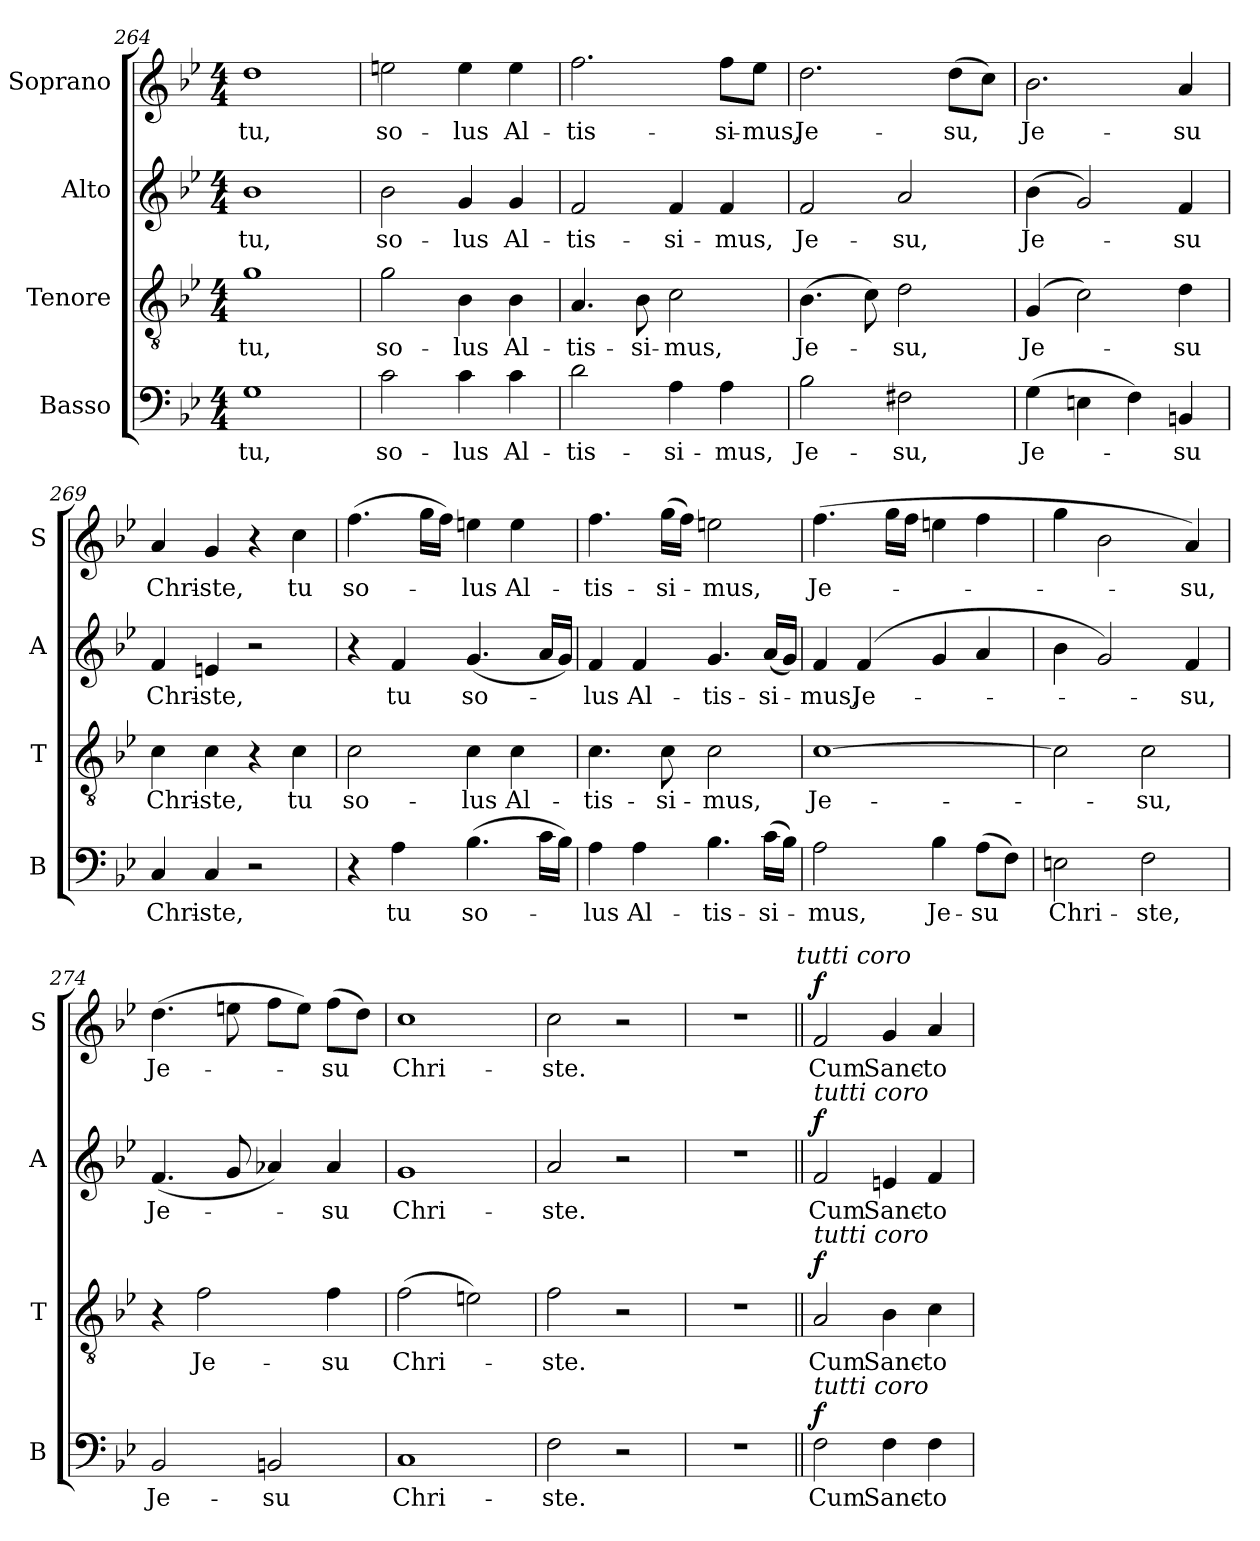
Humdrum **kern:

**kern	**text	**dynam	**kern	**text	**dynam	**kern	**text	**dynam	**kern	**text	**dynam
*part4	*part4	*part4	*part3	*part3	*part3	*part2	*part2	*part2	*part1	*part1	*part1
*staff4	*staff4	*staff4	*staff3	*staff3	*staff3	*staff2	*staff2	*staff2	*staff1	*staff1	*staff1
*I"Basso	*	*	*I"Tenore	*	*	*I"Alto	*	*	*I"Soprano	*	*
*I'B	*	*	*I'T	*	*	*I'A	*	*	*I'S	*	*
!!LO:PB:g=z
*clefF4	*	*	*clefGv2	*	*	*clefG2	*	*	*clefG2	*	*
*k[b-e-]	*	*	*k[b-e-]	*	*	*k[b-e-]	*	*	*k[b-e-]	*	*
*B-:	*	*	*B-:	*	*	*B-:	*	*	*B-:	*	*
*M4/4	*	*	*M4/4	*	*	*M4/4	*	*	*M4/4	*	*
=264	=264	=264	=264	=264	=264	=264	=264	=264	=264	=264	=264
1G	tu,	.	1g	tu,	.	1b-	tu,	.	1dd	tu,	.
=265	=265	=265	=265	=265	=265	=265	=265	=265	=265	=265	=265
2c\	so-	.	2g\	so-	.	2b-\	so-	.	2een\	so-	.
4c\	-lus	.	4B-\	-lus	.	4g/	-lus	.	4ee\	-lus	.
4c\	Al-	.	4B-\	Al-	.	4g/	Al-	.	4ee\	Al-	.
=266	=266	=266	=266	=266	=266	=266	=266	=266	=266	=266	=266
2d\	-tis-	.	4.A/	-tis-	.	2f/	-tis-	.	2.ff\	-tis-	.
.	.	.	8B-\	-si-	.	.	.	.	.	.	.
4A\	-si-	.	2c\	-mus,	.	4f/	-si-	.	.	.	.
4A\	-mus,	.	.	.	.	4f/	-mus,	.	8ff\L	-si-	.
.	.	.	.	.	.	.	.	.	8ee-\J	-mus,	.
=267	=267	=267	=267	=267	=267	=267	=267	=267	=267	=267	=267
2B-\	Je-	.	(>4.B-\	Je-	.	2f/	Je-	.	2.dd\	Je-	.
.	.	.	8c\)	.	.	.	.	.	.	.	.
2F#X\	-su,	.	2d\	-su,	.	2a/	-su,	.	.	.	.
.	.	.	.	.	.	.	.	.	(>8dd\L	-su,	.
.	.	.	.	.	.	.	.	.	8cc\J)	.	.
=268	=268	=268	=268	=268	=268	=268	=268	=268	=268	=268	=268
(>4G\	Je-	.	(>4G/	Je-	.	(>4b-\	Je-	.	2.b-\	Je-	.
4En\	.	.	2c\)	.	.	2g/)	.	.	.	.	.
4F\)	.	.	.	.	.	.	.	.	.	.	.
4BBn/	-su	.	4d\	-su	.	4f/	-su	.	4a/	-su	.
=269	=269	=269	=269	=269	=269	=269	=269	=269	=269	=269	=269
4C/	Chri-	.	4c\	Chri-	.	4f/	Chri-	.	4a/	Chri-	.
4C/	-ste,	.	4c\	-ste,	.	4en/	-ste,	.	4g/	-ste,	.
2r	.	.	4r	.	.	2r	.	.	4r	.	.
.	.	.	4c\	tu	.	.	.	.	4cc\	tu	.
!!LO:LB:g=z
=270	=270	=270	=270	=270	=270	=270	=270	=270	=270	=270	=270
4r	.	.	2c\	so-	.	4r	.	.	(>4.ff\	so-	.
4A\	tu	.	.	.	.	4f/	tu	.	.	.	.
.	.	.	.	.	.	.	.	.	16gg\LL	.	.
.	.	.	.	.	.	.	.	.	16ff\JJ)	.	.
(>4.B-\	so-	.	4c\	-lus	.	(<4.g/	so-	.	4een\	-lus	.
.	.	.	4c\	Al-	.	.	.	.	4ee\	Al-	.
16c\LL	.	.	.	.	.	16a/LL	.	.	.	.	.
16B-\JJ)	.	.	.	.	.	16g/JJ)	.	.	.	.	.
=271	=271	=271	=271	=271	=271	=271	=271	=271	=271	=271	=271
4A\	-lus	.	4.c\	-tis-	.	4f/	-lus	.	4.ff\	-tis-	.
4A\	Al-	.	.	.	.	4f/	Al-	.	.	.	.
.	.	.	8c\	-si-	.	.	.	.	(>16gg\LL	-si-	.
.	.	.	.	.	.	.	.	.	16ff\JJ)	.	.
4.B-\	-tis-	.	2c\	-mus,	.	4.g/	-tis-	.	2een\	-mus,	.
(>16c\LL	-si-	.	.	.	.	(<16a/LL	-si-	.	.	.	.
16B-\JJ)	.	.	.	.	.	16g/JJ)	.	.	.	.	.
=272	=272	=272	=272	=272	=272	=272	=272	=272	=272	=272	=272
2A\	-mus,	.	[1c	Je-	.	4f/	-mus,	.	(>4.ff\	Je-	.
.	.	.	.	.	.	(>4f/	Je-	.	.	.	.
.	.	.	.	.	.	.	.	.	16gg\LL	.	.
.	.	.	.	.	.	.	.	.	16ff\JJ	.	.
4B-\	Je-	.	.	.	.	4g/	.	.	4een\	.	.
(>8A\L	-su	.	.	.	.	4a/	.	.	4ff\	.	.
8F\J)	.	.	.	.	.	.	.	.	.	.	.
=273	=273	=273	=273	=273	=273	=273	=273	=273	=273	=273	=273
2En\	Chri-	.	2c\]	.	.	4b-\	.	.	4gg\	.	.
.	.	.	.	.	.	2g/)	.	.	2b-\	.	.
2F\	-ste,	.	2c\	-su,	.	.	.	.	.	.	.
.	.	.	.	.	.	4f/	-su,	.	4a/)	-su,	.
=274	=274	=274	=274	=274	=274	=274	=274	=274	=274	=274	=274
2BB-/	Je-	.	4r	.	.	(<4.f/	Je-	.	(>4.dd\	Je-	.
.	.	.	2f\	Je-	.	.	.	.	.	.	.
.	.	.	.	.	.	8g/	.	.	8een\	.	.
2BBn/	-su	.	.	.	.	4a-X/)	.	.	8ff\L	.	.
.	.	.	.	.	.	.	.	.	8ee\J)	.	.
.	.	.	4f\	-su	.	4a-/	-su	.	(>8ff\L	-su	.
.	.	.	.	.	.	.	.	.	8dd\J)	.	.
!!LO:LB:g=z
=275	=275	=275	=275	=275	=275	=275	=275	=275	=275	=275	=275
1C	Chri-	.	(>2f\	Chri-	.	1g	Chri-	.	1cc	Chri-	.
.	.	.	2en\)	.	.	.	.	.	.	.	.
=276	=276	=276	=276	=276	=276	=276	=276	=276	=276	=276	=276
2F\	-ste.	.	2f\	-ste.	.	2a/	-ste.	.	2cc\	-ste.	.
2r	.	.	2r	.	.	2r	.	.	2r	.	.
=277	=277	=277	=277	=277	=277	=277	=277	=277	=277	=277	=277
1r	.	.	1r	.	.	1r	.	.	1r	.	.
!	!	!	!	!	!	!	!	!	!LO:TX:a:i:t=tutti coro	!	!
=278||	=278||	=278||	=278||	=278||	=278||	=278||	=278||	=278||	=278||	=278||	=278||
!	!	!	!	!	!	!LO:TX:a:i:t=tutti coro	!	!	!	!	!
!	!	!	!LO:TX:a:i:t=tutti coro	!	!	!	!	!	!	!	!
!LO:TX:a:i:t=tutti coro	!	!	!	!	!	!	!	!	!	!	!
!	!	!LO:DY:a	!	!	!LO:DY:a	!	!	!LO:DY:a	!	!	!LO:DY:a
2F\	Cum	f	2A/	Cum	f	2f/	Cum	f	2f/	Cum	f
4F\	Sanc-	.	4B-\	Sanc-	.	4en/	Sanc-	.	4g/	Sanc-	.
4F\	-to	.	4c\	-to	.	4f/	-to	.	4a/	-to	.
=	=	=	=	=	=	=	=	=	=	=	=
*-	*-	*-	*-	*-	*-	*-	*-	*-	*-	*-	*-
